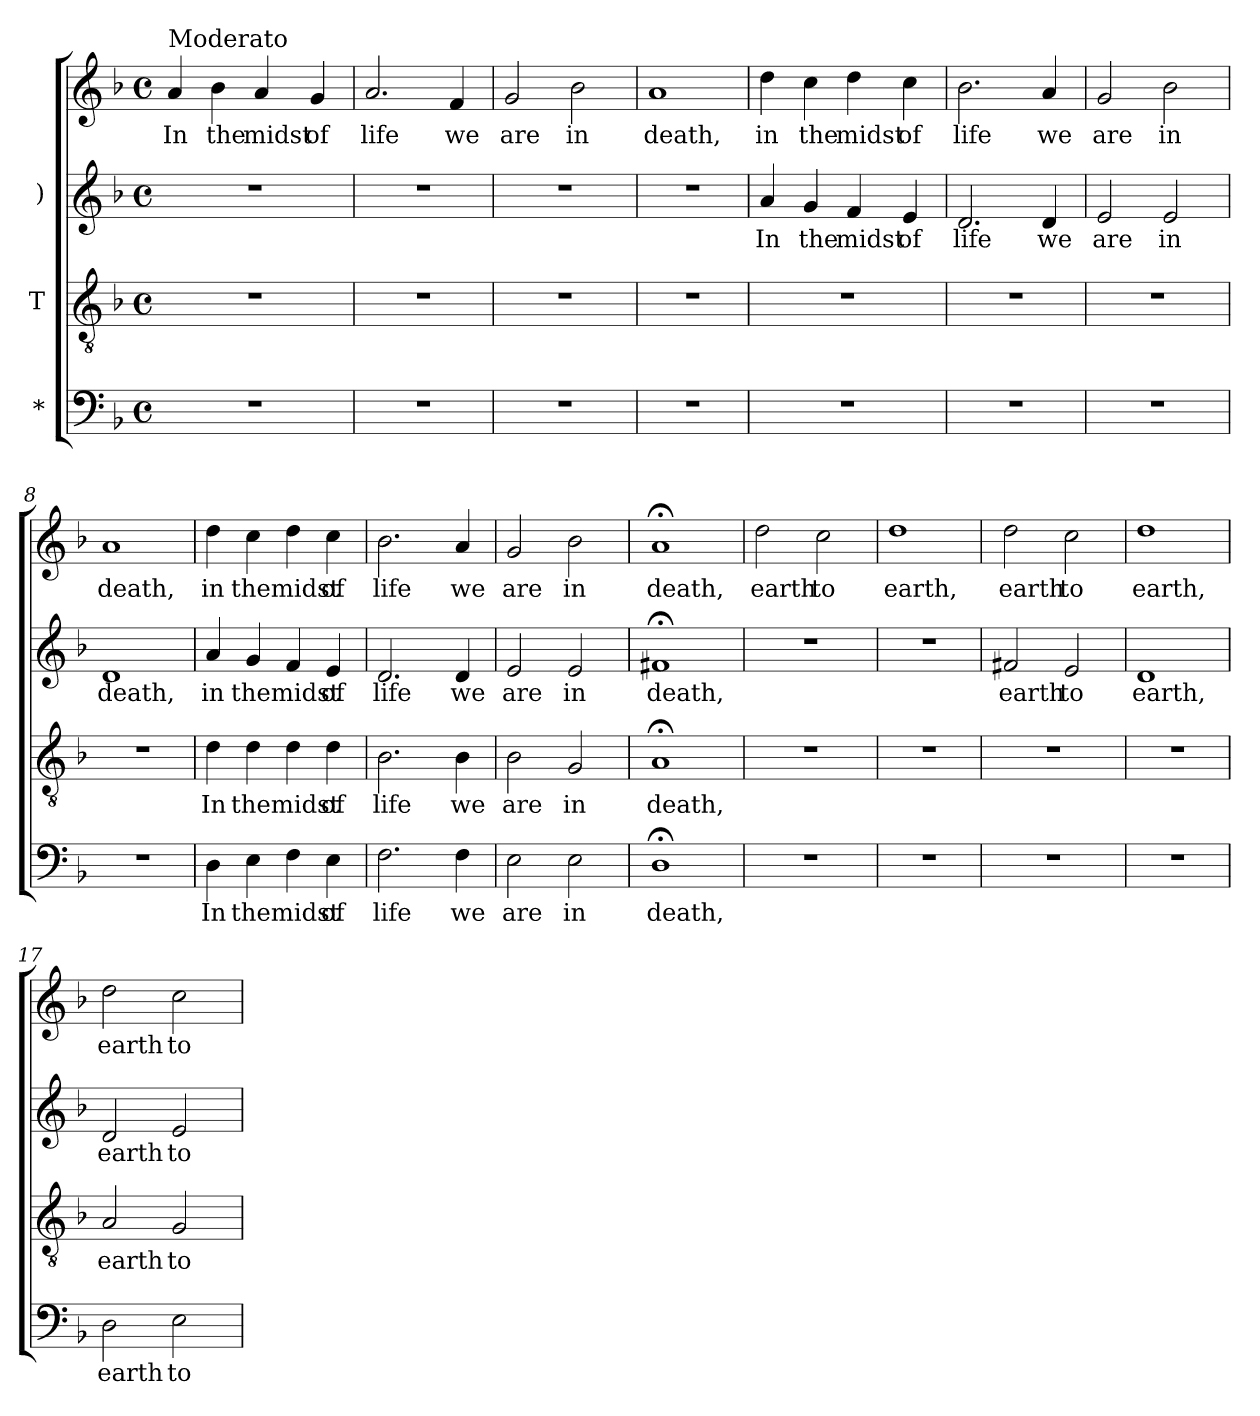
**kern	**text	**kern	**text	**kern	**text	**kern	**text
*part4	*part4	*part3	*part3	*part2	*part2	*part1	*part1
*staff4	*staff4	*staff3	*staff3	*staff2	*staff2	*staff1	*staff1
*I"*	*	*I"T	*	*I")	*	*	*
*clefF4	*	*clefGv2	*	*clefG2	*	*clefG2	*
*k[b-]	*	*k[b-]	*	*k[b-]	*	*k[b-]	*
*F:	*	*F:	*	*F:	*	*F:	*
*M4/4	*	*M4/4	*	*M4/4	*	*M4/4	*
*met(c)	*	*met(c)	*	*met(c)	*	*met(c)	*
=1	=1	=1	=1	=1	=1	=1	=1
!	!	!	!	!	!	!LO:TX:a:t=Moderato	!
!	!	!	!	!	!	!	!LO:LY:b
1r	.	1r	.	1r	.	4a/	In
!	!	!	!	!	!	!	!LO:LY:b
.	.	.	.	.	.	4b-\	the
!	!	!	!	!	!	!	!LO:LY:b
.	.	.	.	.	.	4a/	midst
!	!	!	!	!	!	!	!LO:LY:b
.	.	.	.	.	.	4g/	of
=2	=2	=2	=2	=2	=2	=2	=2
!	!	!	!	!	!	!	!LO:LY:b
1r	.	1r	.	1r	.	2.a/	life
!	!	!	!	!	!	!	!LO:LY:b
.	.	.	.	.	.	4f/	we
=3	=3	=3	=3	=3	=3	=3	=3
!	!	!	!	!	!	!	!LO:LY:b
1r	.	1r	.	1r	.	2g/	are
!	!	!	!	!	!	!	!LO:LY:b
.	.	.	.	.	.	2b-\	in
=4	=4	=4	=4	=4	=4	=4	=4
!	!	!	!	!	!	!	!LO:LY:b
1r	.	1r	.	1r	.	1a	death,
=5	=5	=5	=5	=5	=5	=5	=5
!	!	!	!	!	!LO:LY:b	!	!LO:LY:b
1r	.	1r	.	4a/	In	4dd\	in
!	!	!	!	!	!LO:LY:b	!	!LO:LY:b
.	.	.	.	4g/	the	4cc\	the
!	!	!	!	!	!LO:LY:b	!	!LO:LY:b
.	.	.	.	4f/	midst	4dd\	midst
!	!	!	!	!	!LO:LY:b	!	!LO:LY:b
.	.	.	.	4e/	of	4cc\	of
=6	=6	=6	=6	=6	=6	=6	=6
!	!	!	!	!	!LO:LY:b	!	!LO:LY:b
1r	.	1r	.	2.d/	life	2.b-\	life
!	!	!	!	!	!LO:LY:b	!	!LO:LY:b
.	.	.	.	4d/	we	4a/	we
=7	=7	=7	=7	=7	=7	=7	=7
!	!	!	!	!	!LO:LY:b	!	!LO:LY:b
1r	.	1r	.	2e/	are	2g/	are
!	!	!	!	!	!LO:LY:b	!	!LO:LY:b
.	.	.	.	2e/	in	2b-\	in
=8	=8	=8	=8	=8	=8	=8	=8
!	!	!	!	!	!LO:LY:b	!	!LO:LY:b
1r	.	1r	.	1d	death,	1a	death,
!!LO:LB:g=z
=9	=9	=9	=9	=9	=9	=9	=9
!	!LO:LY:b	!	!LO:LY:b	!	!LO:LY:b	!	!LO:LY:b
4D\	In	4d\	In	4a/	in	4dd\	in
!	!LO:LY:b	!	!LO:LY:b	!	!LO:LY:b	!	!LO:LY:b
4E\	themidst	4d\	themidst	4g/	themidst	4cc\	themidst
4F\	.	4d\	.	4f/	.	4dd\	.
!	!LO:LY:b	!	!LO:LY:b	!	!LO:LY:b	!	!LO:LY:b
4E\	of	4d\	of	4e/	of	4cc\	of
=10	=10	=10	=10	=10	=10	=10	=10
!	!LO:LY:b	!	!LO:LY:b	!	!LO:LY:b	!	!LO:LY:b
2.F\	life	2.B-\	life	2.d/	life	2.b-\	life
!	!LO:LY:b	!	!LO:LY:b	!	!LO:LY:b	!	!LO:LY:b
4F\	we	4B-\	we	4d/	we	4a/	we
=11	=11	=11	=11	=11	=11	=11	=11
!	!LO:LY:b	!	!LO:LY:b	!	!LO:LY:b	!	!LO:LY:b
2E\	are	2B-\	are	2e/	are	2g/	are
!	!LO:LY:b	!	!LO:LY:b	!	!LO:LY:b	!	!LO:LY:b
2E\	in	2G/	in	2e/	in	2b-\	in
=12	=12	=12	=12	=12	=12	=12	=12
!	!LO:LY:b	!	!LO:LY:b	!	!LO:LY:b	!	!LO:LY:b
1D;<	death,	1A;	death,	1f#X;	death,	1a;	death,
=13	=13	=13	=13	=13	=13	=13	=13
!	!	!	!	!	!	!	!LO:LY:b
1r	.	1r	.	1r	.	2dd\	earth
!	!	!	!	!	!	!	!LO:LY:b
.	.	.	.	.	.	2cc\	to
=14	=14	=14	=14	=14	=14	=14	=14
!	!	!	!	!	!	!	!LO:LY:b
1r	.	1r	.	1r	.	1dd	earth,
=15	=15	=15	=15	=15	=15	=15	=15
!	!	!	!	!	!LO:LY:b	!	!LO:LY:b
1r	.	1r	.	2f#X/	earth	2dd\	earth
!	!	!	!	!	!LO:LY:b	!	!LO:LY:b
.	.	.	.	2e/	to	2cc\	to
=16	=16	=16	=16	=16	=16	=16	=16
!	!	!	!	!	!LO:LY:b	!	!LO:LY:b
1r	.	1r	.	1d	earth,	1dd	earth,
=17	=17	=17	=17	=17	=17	=17	=17
!	!LO:LY:b	!	!LO:LY:b	!	!LO:LY:b	!	!LO:LY:b
*	*	*^	*	*	*	*	*
2D\	earth	2A/	32ryy	earth	2d/	earth	2dd\	earth
.	.	.	2ryy	.	.	.	.	.
!	!LO:LY:b	!	!	!LO:LY:b	!	!LO:LY:b	!	!LO:LY:b
2E\	to	2G/	.	to	2e/	to	2cc\	to
.	.	.	4...ryy	.	.	.	.	.
*	*	*v	*v	*	*	*	*	*
=	=	=	=	=	=	=	=
*-	*-	*-	*-	*-	*-	*-	*-
